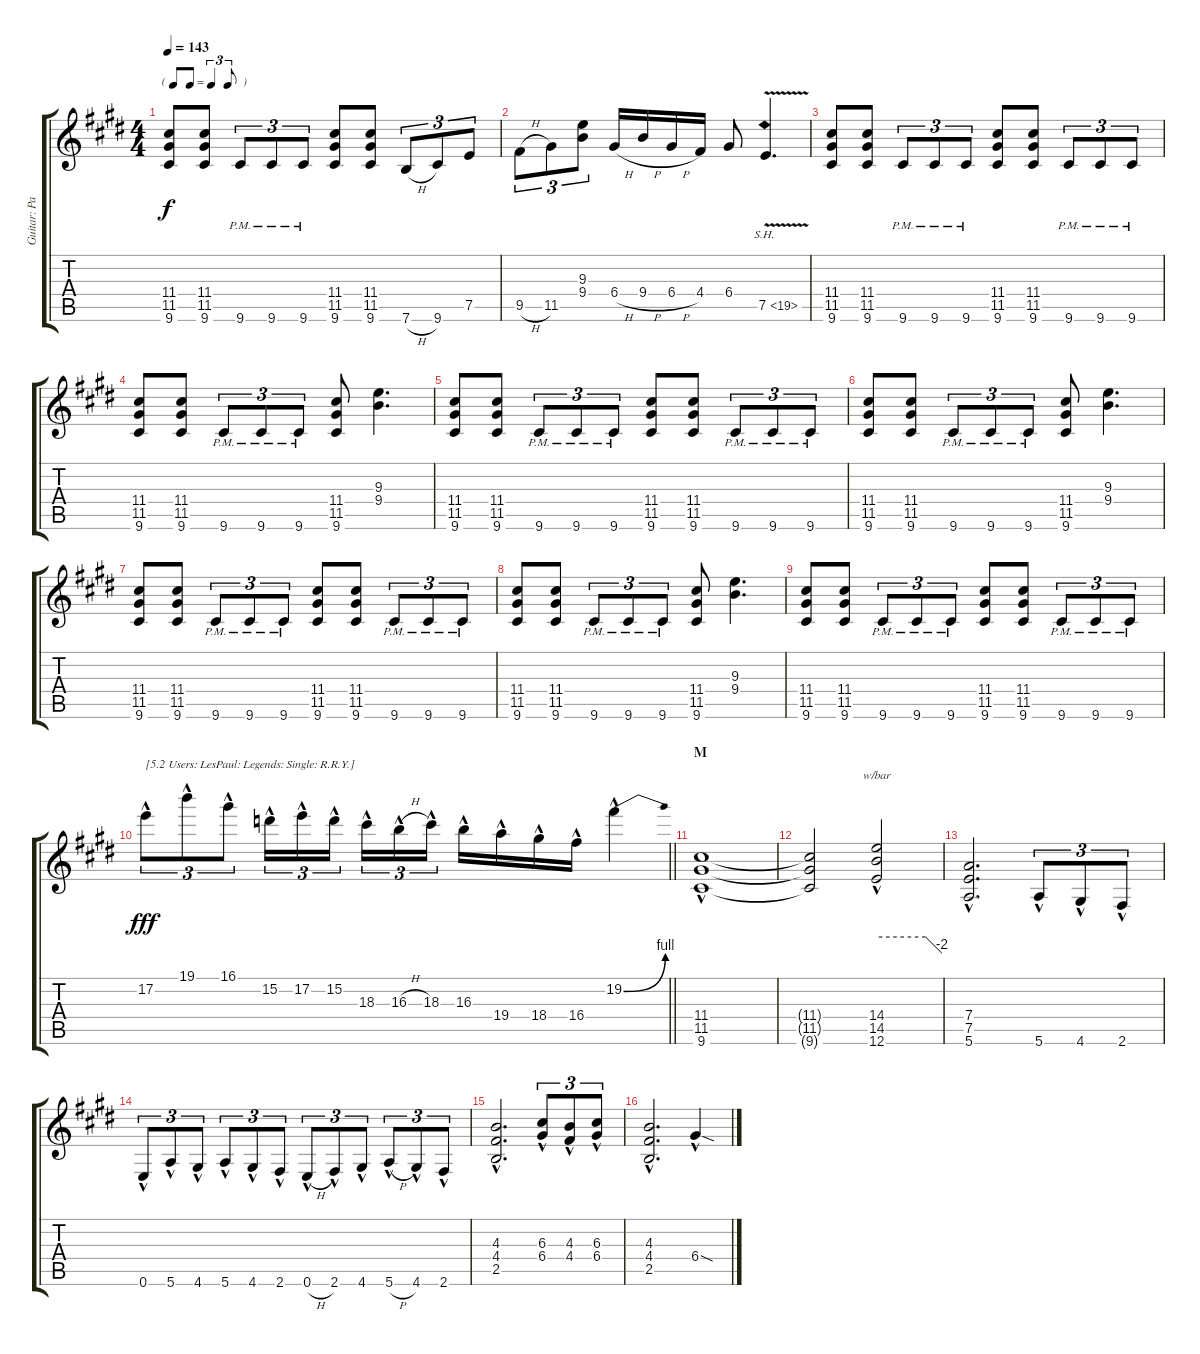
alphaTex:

\track ("Guitar: Paul" "Guitar: Pa") {instrument overdrivenguitar}
\staff {score tabs}
\tuning (E4 B3 G3 D3 A2 E2) {hide}
\ts (4 4)
\tf triplet8th
\tempo 143
\clef g2
\ks e
(11.4 11.5 9.6).8{dy f} (11.4 11.5 9.6).8 9.6{pm}.8{tu (3 2)} 9.6{pm}.8{tu (3 2)} 9.6{pm}.8{tu (3 2)} (11.4 11.5 9.6).8 (11.4 11.5 9.6).8 7.6{h}.8{tu (3 2)} 9.6.8{tu (3 2)} 7.5.8{tu (3 2)} |
9.5{h}.8{tu (3 2)} 11.5.8{tu (3 2)} (9.3 9.4).8{tu (3 2)} 6.4{h}.16 9.4{h}.16 6.4{h}.16 4.4.16 6.4.8 7.5{sh 12 v}.4{d} |
(11.4 11.5 9.6).8 (11.4 11.5 9.6).8 9.6{pm}.8{tu (3 2)} 9.6{pm}.8{tu (3 2)} 9.6{pm}.8{tu (3 2)} (11.4 11.5 9.6).8 (11.4 11.5 9.6).8 9.6{pm}.8{tu (3 2)} 9.6{pm}.8{tu (3 2)} 9.6{pm}.8{tu (3 2)} |
(11.4 11.5 9.6).8 (11.4 11.5 9.6).8 9.6{pm}.8{tu (3 2)} 9.6{pm}.8{tu (3 2)} 9.6{pm}.8{tu (3 2)} (11.4 11.5 9.6).8 (9.3 9.4).4{d} |
(11.4 11.5 9.6).8 (11.4 11.5 9.6).8 9.6{pm}.8{tu (3 2)} 9.6{pm}.8{tu (3 2)} 9.6{pm}.8{tu (3 2)} (11.4 11.5 9.6).8 (11.4 11.5 9.6).8 9.6{pm}.8{tu (3 2)} 9.6{pm}.8{tu (3 2)} 9.6{pm}.8{tu (3 2)} |
(11.4 11.5 9.6).8 (11.4 11.5 9.6).8 9.6{pm}.8{tu (3 2)} 9.6{pm}.8{tu (3 2)} 9.6{pm}.8{tu (3 2)} (11.4 11.5 9.6).8 (9.3 9.4).4{d} |
(11.4 11.5 9.6).8 (11.4 11.5 9.6).8 9.6{pm}.8{tu (3 2)} 9.6{pm}.8{tu (3 2)} 9.6{pm}.8{tu (3 2)} (11.4 11.5 9.6).8 (11.4 11.5 9.6).8 9.6{pm}.8{tu (3 2)} 9.6{pm}.8{tu (3 2)} 9.6{pm}.8{tu (3 2)} |
(11.4 11.5 9.6).8 (11.4 11.5 9.6).8 9.6{pm}.8{tu (3 2)} 9.6{pm}.8{tu (3 2)} 9.6{pm}.8{tu (3 2)} (11.4 11.5 9.6).8 (9.3 9.4).4{d} |
(11.4 11.5 9.6).8 (11.4 11.5 9.6).8 9.6{pm}.8{tu (3 2)} 9.6{pm}.8{tu (3 2)} 9.6{pm}.8{tu (3 2)} (11.4 11.5 9.6).8 (11.4 11.5 9.6).8 9.6{pm}.8{tu (3 2)} 9.6{pm}.8{tu (3 2)} 9.6{pm}.8{tu (3 2)} |
\barLineRight lightlight
17.2{hac}.8{tu (3 2) txt "[5.2 Users: LesPaul: Legends: Single: R.R.Y.]" dy fff volume 16 balance 8 instrument overdrivenguitar} 19.1{hac}.8{tu (3 2)} 16.1{hac}.8{tu (3 2)} 15.2{hac}.16{tu (3 2)} 17.2{hac}.16{tu (3 2)} 15.2{hac}.16{tu (3 2) beam splitsecondary} 18.3{hac}.16{tu (3 2)} 16.3{h hac}.16{tu (3 2)} 18.3{hac}.16{tu (3 2)} 16.3{hac}.16 19.4{hac}.16 18.4{hac}.16 16.4{hac}.16 19.2{be (bend 0 0 60 4) hac}.4 |
\section ("" "M")
(11.4{hac} 11.5{hac} 9.6{hac}).1 |
(11.4{t} 11.5{t} 9.6{t}).2 (14.4{hac} 14.5{hac} 12.6{hac}).2{tbe (custom default 0 0 45 0 60 -8)} |
(7.4{hac} 7.5{hac} 5.6{hac}).2{d} 5.6{hac}.8{tu (3 2)} 4.6{hac}.8{tu (3 2)} 2.6{hac}.8{tu (3 2)} |
0.6{hac}.8{tu (3 2)} 5.6{hac}.8{tu (3 2)} 4.6{hac}.8{tu (3 2)} 5.6{hac}.8{tu (3 2)} 4.6{hac}.8{tu (3 2)} 2.6{hac}.8{tu (3 2)} 0.6{h hac}.8{tu (3 2)} 2.6{hac}.8{tu (3 2)} 4.6{hac}.8{tu (3 2)} 5.6{h hac}.8{tu (3 2)} 4.6{hac}.8{tu (3 2)} 2.6{hac}.8{tu (3 2)} |
(4.3{hac} 4.4{hac} 2.5{hac}).2{d} (6.3{hac} 6.4{hac}).8{tu (3 2)} (4.3{hac} 4.4{hac}).8{tu (3 2)} (6.3{hac} 6.4{hac}).8{tu (3 2)} |
(4.3{hac} 4.4{hac} 2.5{hac}).2{d} 6.4{sod hac}.4
